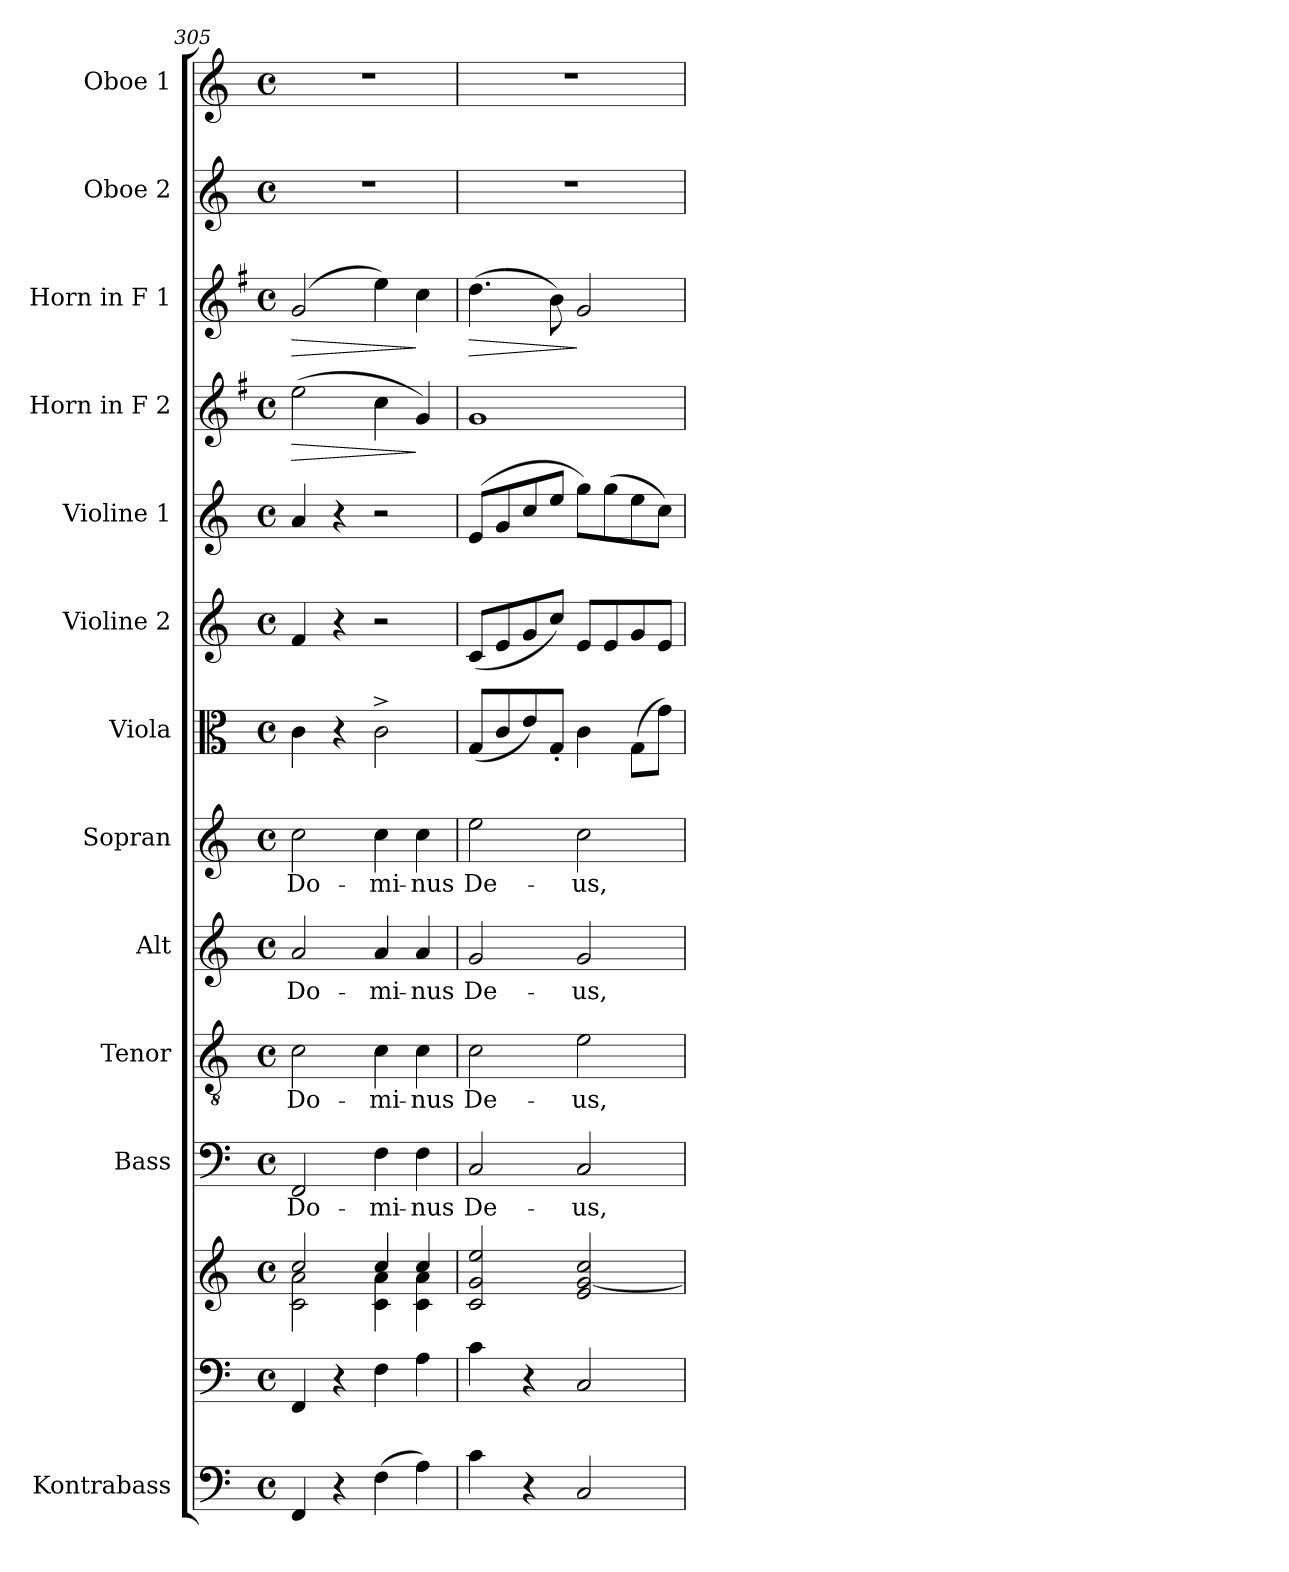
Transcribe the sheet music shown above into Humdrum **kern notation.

**kern	**kern	**kern	**kern	**text	**kern	**text	**kern	**text	**kern	**text	**kern	**kern	**kern	**kern	**dynam	**kern	**dynam	**kern	**kern
*part13	*part12	*part12	*part11	*part11	*part10	*part10	*part9	*part9	*part8	*part8	*part7	*part6	*part5	*part4	*part4	*part3	*part3	*part2	*part1
*staff14	*staff13	*staff12	*staff11	*staff11	*staff10	*staff10	*staff9	*staff9	*staff8	*staff8	*staff7	*staff6	*staff5	*staff4	*staff4	*staff3	*staff3	*staff2	*staff1
*I"Kontrabass	*	*	*I"Bass	*	*I"Tenor	*	*I"Alt	*	*I"Sopran	*	*I"Viola	*I"Violine 2	*I"Violine 1	*I"Horn in F 2	*	*I"Horn in F 1	*	*I"Oboe 2	*I"Oboe 1
*I'Kb.	*	*	*I'B.	*	*I'T.	*	*I'A.	*	*I'S.	*	*I'Vla.	*I'Vl. 2	*I'Vl. 1	*	*	*	*	*I'Ob. 2	*I'Ob. 1
*clefF4	*clefF4	*clefG2	*clefF4	*	*clefGv2	*	*clefG2	*	*clefG2	*	*clefC3	*clefG2	*clefG2	*clefG2	*	*clefG2	*	*clefG2	*clefG2
*ITrd7c12	*	*	*	*	*	*	*	*	*	*	*	*	*	*ITrd4c7	*	*ITrd4c7	*	*	*
*k[]	*k[]	*k[]	*k[]	*	*k[]	*	*k[]	*	*k[]	*	*k[]	*k[]	*k[]	*k[]	*	*k[]	*	*k[]	*k[]
*C:	*C:	*C:	*C:	*	*C:	*	*C:	*	*C:	*	*C:	*C:	*C:	*C:	*	*C:	*	*C:	*C:
*M4/4	*M4/4	*M4/4	*M4/4	*	*M4/4	*	*M4/4	*	*M4/4	*	*M4/4	*M4/4	*M4/4	*M4/4	*	*M4/4	*	*M4/4	*M4/4
*met(c)	*met(c)	*met(c)	*met(c)	*	*met(c)	*	*met(c)	*	*met(c)	*	*met(c)	*met(c)	*met(c)	*met(c)	*	*met(c)	*	*met(c)	*met(c)
=305	=305	=305	=305	=305	=305	=305	=305	=305	=305	=305	=305	=305	=305	=305	=305	=305	=305	=305	=305
*	*	*^	*	*	*	*	*	*	*	*	*	*	*	*	*	*	*	*	*
!	!	!	!	!	!LO:LY:b	!	!LO:LY:b	!	!LO:LY:b	!	!LO:LY:b	!	!	!	!	!LO:HP:b	!	!LO:HP:b	!	!
4FFF/	4FF/	2cc/	2c\ 2a\	2FF/	Do-	2c\	Do-	2a/	Do-	2cc\	Do-	4c\	4f/	4a/	(>2a\	>	(2c/	>	1r	1r
4r	4r	.	.	.	.	.	.	.	.	.	.	4r	4r	4r	.	.	.	.	.	.
!	!	!	!	!	!LO:LY:b	!	!LO:LY:b	!	!LO:LY:b	!	!LO:LY:b	!	!	!	!	!	!	!	!	!
(>4FF\	4F\	4cc/	4c\ 4a\	4F\	-mi-	4c\	-mi-	4a/	-mi-	4cc\	-mi-	2c^>\	2r	2r	4f\	.	4a\)	.	.	.
!	!	!	!	!	!LO:LY:b	!	!LO:LY:b	!	!LO:LY:b	!	!LO:LY:b	!	!	!	!	!	!	!	!	!
4AA\)	4A\	4cc/	4c\ 4a\	4F\	-nus	4c\	-nus	4a/	-nus	4cc\	-nus	.	.	.	4c/)	]	4f\	]	.	.
=306	=306	=306	=306	=306	=306	=306	=306	=306	=306	=306	=306	=306	=306	=306	=306	=306	=306	=306	=306	=306
!	!	!	!	!	!LO:LY:b	!	!LO:LY:b	!	!LO:LY:b	!	!LO:LY:b	!	!	!	!	!	!	!LO:HP:b	!	!
*	*	*v	*v	*	*	*	*	*	*	*	*	*	*	*	*	*	*	*	*	*
4C\	4c\	2c/ 2g/ 2ee/	2C/	De-	2c\	De-	2g/	De-	2ee\	De-	(<8G/L	(<8c/L	(>8e/L	1c	.	(>4.g\	>	1r	1r
.	.	.	.	.	.	.	.	.	.	.	8c/	8e/	8g/	.	.	.	.	.	.
4r	4r	.	.	.	.	.	.	.	.	.	8e/)	8g/	8cc/	.	.	.	.	.	.
.	.	.	.	.	.	.	.	.	.	.	8G'</J	8cc/J)	8ee/J	.	.	8e\)	.	.	.
!	!	!	!	!LO:LY:b	!	!LO:LY:b	!	!LO:LY:b	!	!LO:LY:b	!	!	!	!	!	!	!	!	!
2CC/	2C/	2e/ [2g/ 2cc/	2C/	-us,	2e\	-us,	2g/	-us,	2cc\	-us,	4c\	8e/L	8gg\L)	.	.	2c/	]	.	.
.	.	.	.	.	.	.	.	.	.	.	.	8e/	(>8gg\	.	.	.	.	.	.
.	.	.	.	.	.	.	.	.	.	.	(>8G\L	8g/	8ee\	.	.	.	.	.	.
.	.	.	.	.	.	.	.	.	.	.	8g\J)	8e/J	8cc\J)	.	.	.	.	.	.
=	=	=	=	=	=	=	=	=	=	=	=	=	=	=	=	=	=	=	=
*-	*-	*-	*-	*-	*-	*-	*-	*-	*-	*-	*-	*-	*-	*-	*-	*-	*-	*-	*-
